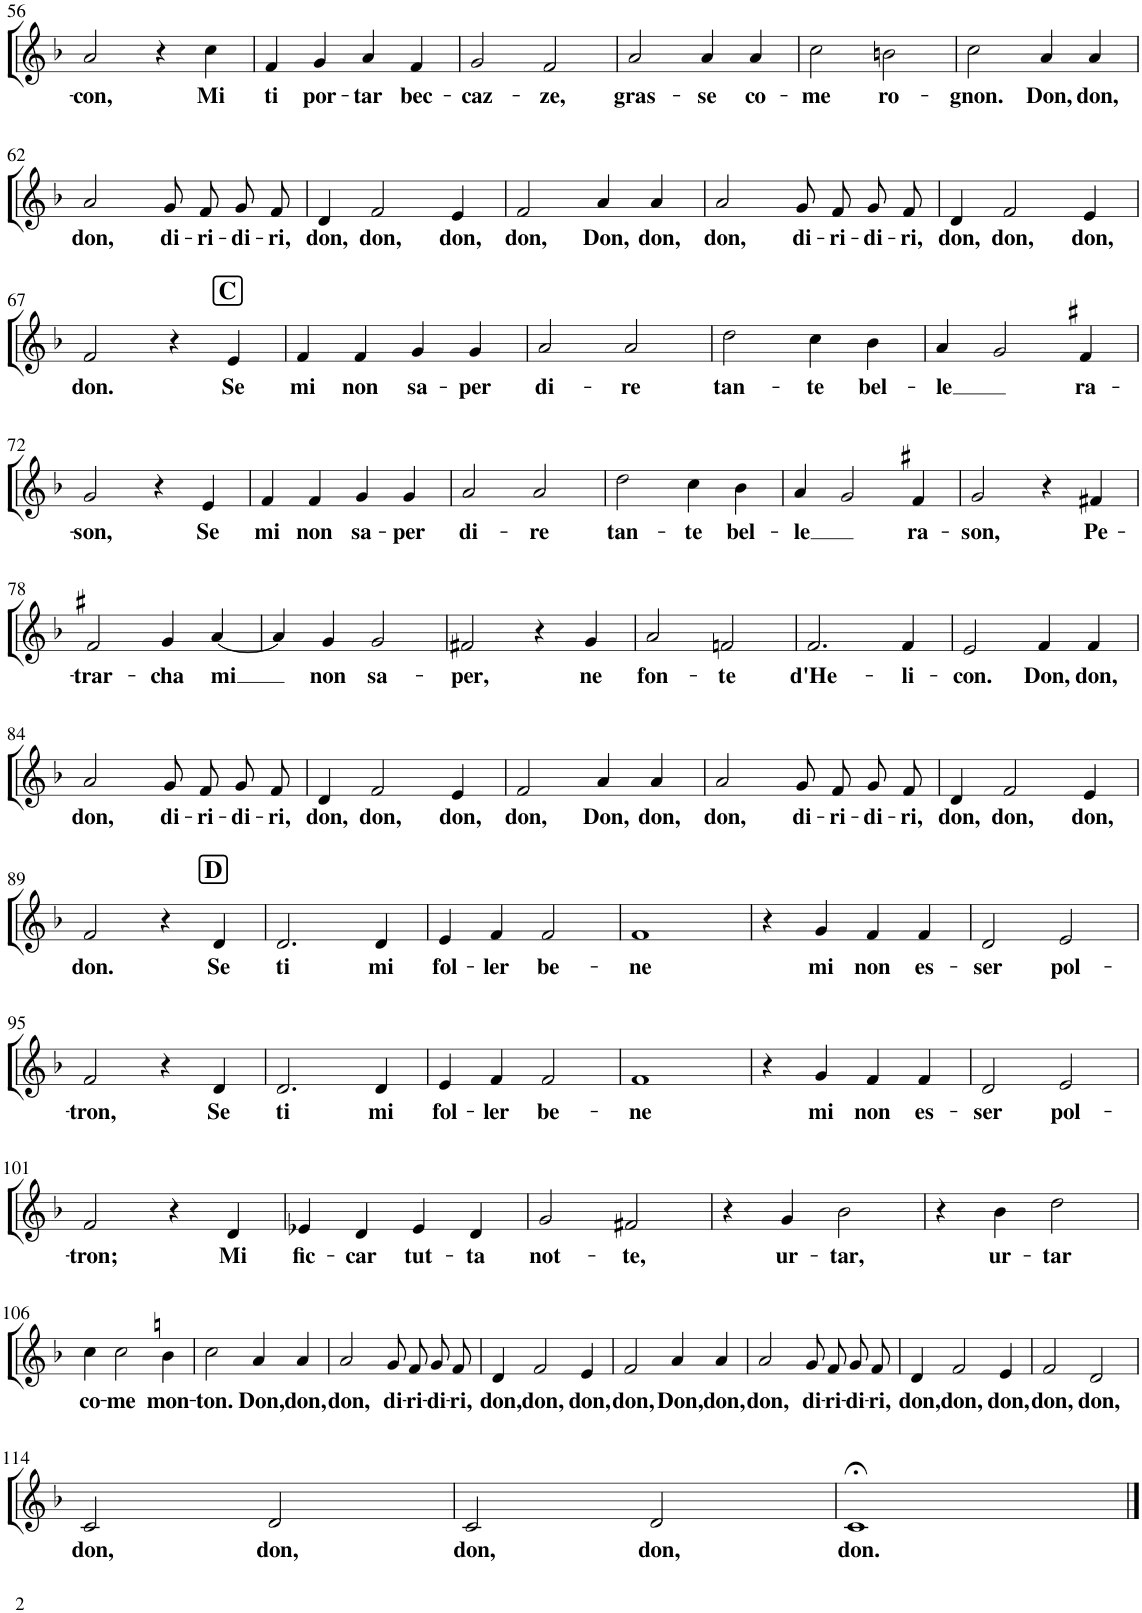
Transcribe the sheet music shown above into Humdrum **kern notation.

**kern	**text
*part1	*part1
*staff1	*staff1
*I"Canto	*
!!LO:PB:g=z
*clefG2	*
*k[b-]	*
*M1/4	*
=56	=56
!	!LO:LY:b
[4a/	-con,
4ryy	.
4r	.
!	!LO:LY:b
4cc\	Mi
=57	=57
!	!LO:LY:b
4f/	ti
4a/]	.
!	!LO:LY:b
4g/	por-
!	!LO:LY:b
4a/	-tar
!	!LO:LY:b
4f/	bec-
=58	=58
!	!LO:LY:b
[4g/	-caz-
4ryy	.
!	!LO:LY:b
2f/	-ze,
=59	=59
!	!LO:LY:b
[4a/	gras-
4g/]	.
!	!LO:LY:b
4a/	-se
!	!LO:LY:b
4a/	co-
=60	=60
!	!LO:LY:b
[4cc\	-me
4a/]	.
!	!LO:LY:b
2bn\	ro-
=61	=61
!	!LO:LY:b
[4cc\	-gnon.
4cc\]	.
!	!LO:LY:b
4a/	Don,
!	!LO:LY:b
4a/	don,
!!LO:LB:g=z
=62	=62
!	!LO:LY:b
[4a/	don,
4cc\]	.
!	!LO:LY:b
8g/	di-
!	!LO:LY:b
8f/	-ri-
!	!LO:LY:b
8g/	-di-
!	!LO:LY:b
8f/	-ri,
=63	=63
!	!LO:LY:b
4d/	don,
4a/]	.
!	!LO:LY:b
2f/	don,
!	!LO:LY:b
4e/	don,
=64	=64
!	!LO:LY:b
[4f/	don,
4ryy	.
!	!LO:LY:b
4a/	Don,
!	!LO:LY:b
4a/	don,
=65	=65
!	!LO:LY:b
[4a/	don,
4f/]	.
!	!LO:LY:b
8g/	di-
!	!LO:LY:b
8f/	-ri-
!	!LO:LY:b
8g/	-di-
!	!LO:LY:b
8f/	-ri,
=66	=66
!	!LO:LY:b
4d/	don,
4a/]	.
!	!LO:LY:b
2f/	don,
!	!LO:LY:b
4e/	don,
!!LO:LB:g=z
!!LO:REH:place=s1:a:B:cj:fs=14:t=C:qo=3
=67	=67
!	!LO:LY:b
[4f/	don.
4ryy	.
4r	.
!	!LO:LY:b
4e/	Se
=68	=68
!	!LO:LY:b
4f/	mi
4f/]	.
!	!LO:LY:b
4f/	non
!	!LO:LY:b
4g/	sa-
!	!LO:LY:b
4g/	-per
=69	=69
!	!LO:LY:b
[4a/	di-
4ryy	.
!	!LO:LY:b
2a/	-re
=70	=70
!	!LO:LY:b
[4dd\	tan-
4a/]	.
!	!LO:LY:b
4cc\	-te
!	!LO:LY:b
4b-\	bel-
=71	=71
!	!LO:LY:b
4a/	-le
4dd\]	.
2g/	.
!	!LO:LY:b
4f#X/	ra-
!!LO:LB:g=z
=72	=72
!	!LO:LY:b
[4g/	-son,
4ryy	.
4r	.
!	!LO:LY:b
4e/	Se
=73	=73
!	!LO:LY:b
4f/	mi
4g/]	.
!	!LO:LY:b
4f/	non
!	!LO:LY:b
4g/	sa-
!	!LO:LY:b
4g/	-per
=74	=74
!	!LO:LY:b
[4a/	di-
4ryy	.
!	!LO:LY:b
2a/	-re
=75	=75
!	!LO:LY:b
[4dd\	tan-
4a/]	.
!	!LO:LY:b
4cc\	-te
!	!LO:LY:b
4b-\	bel-
=76	=76
!	!LO:LY:b
4a/	-le
4dd\]	.
2g/	.
!	!LO:LY:b
4f#X/	ra-
=77	=77
!	!LO:LY:b
[4g/	-son,
4ryy	.
4r	.
!	!LO:LY:b
4f#X/	Pe-
!!LO:LB:g=z
=78	=78
!	!LO:LY:b
[4f#X/	-trar-
4g/]	.
!	!LO:LY:b
4g/	-cha
!	!LO:LY:b
[4a/	mi
=79	=79
4a/]	.
4f#/]	.
!	!LO:LY:b
4g/	non
!	!LO:LY:b
2g/	sa-
=80	=80
!	!LO:LY:b
[4f#X/	-per,
4ryy	.
4r	.
!	!LO:LY:b
4g/	ne
=81	=81
!	!LO:LY:b
[4a/	fon-
4f#/]	.
!	!LO:LY:b
2fn/	-te
=82	=82
!	!LO:LY:b
[4f/	d'He-
4a/]	.
4ryy	.
!	!LO:LY:b
4f/	-li-
=83	=83
!	!LO:LY:b
[4e/	-con.
4f/_	.
!	!LO:LY:b
4f/	Don,
!	!LO:LY:b
4f/	don,
!!LO:LB:g=z
=84	=84
!	!LO:LY:b
[4a/	don,
4e/]	.
4f/]	.
!	!LO:LY:b
8g/	di-
!	!LO:LY:b
8f/	-ri-
!	!LO:LY:b
8g/	-di-
!	!LO:LY:b
8f/	-ri,
=85	=85
!	!LO:LY:b
4d/	don,
4a/]	.
!	!LO:LY:b
2f/	don,
!	!LO:LY:b
4e/	don,
=86	=86
!	!LO:LY:b
[4f/	don,
4ryy	.
!	!LO:LY:b
4a/	Don,
!	!LO:LY:b
4a/	don,
=87	=87
!	!LO:LY:b
[4a/	don,
4f/]	.
!	!LO:LY:b
8g/	di-
!	!LO:LY:b
8f/	-ri-
!	!LO:LY:b
8g/	-di-
!	!LO:LY:b
8f/	-ri,
=88	=88
!	!LO:LY:b
4d/	don,
4a/]	.
!	!LO:LY:b
2f/	don,
!	!LO:LY:b
4e/	don,
!!LO:LB:g=z
!!LO:REH:place=s1:a:B:cj:fs=14:t=D:qo=3
=89	=89
!	!LO:LY:b
[4f/	don.
4ryy	.
4r	.
!	!LO:LY:b
4d/	Se
=90	=90
!	!LO:LY:b
[4d/	ti
4f/]	.
4ryy	.
!	!LO:LY:b
4d/	mi
=91	=91
!	!LO:LY:b
4e/	fol-
4d/_	.
!	!LO:LY:b
4f/	-ler
!	!LO:LY:b
2f/	be-
=92	=92
!	!LO:LY:b
[4f	-ne
4d/]	.
=93	=93
4r	.
4f_	.
!	!LO:LY:b
4g/	mi
!	!LO:LY:b
4f/	non
!	!LO:LY:b
4f/	es-
=94	=94
!	!LO:LY:b
[4d/	-ser
4f_	.
!	!LO:LY:b
2e/	pol-
!!LO:LB:g=z
=95	=95
!	!LO:LY:b
[4f/	-tron,
4d/]	.
4f]	.
4r	.
!	!LO:LY:b
4d/	Se
=96	=96
!	!LO:LY:b
[4d/	ti
4f/]	.
4ryy	.
!	!LO:LY:b
4d/	mi
=97	=97
!	!LO:LY:b
4e/	fol-
4d/_	.
!	!LO:LY:b
4f/	-ler
!	!LO:LY:b
2f/	be-
=98	=98
!	!LO:LY:b
[4f	-ne
4d/]	.
=99	=99
4r	.
4f_	.
!	!LO:LY:b
4g/	mi
!	!LO:LY:b
4f/	non
!	!LO:LY:b
4f/	es-
=100	=100
!	!LO:LY:b
[4d/	-ser
4f_	.
!	!LO:LY:b
2e/	pol-
!!LO:LB:g=z
=101	=101
!	!LO:LY:b
[4f/	-tron;
4d/]	.
4f]	.
4r	.
!	!LO:LY:b
4d/	Mi
=102	=102
!	!LO:LY:b
4e-X/	fic-
4f/]	.
!	!LO:LY:b
4d/	-car
!	!LO:LY:b
4e-/	tut-
!	!LO:LY:b
4d/	-ta
=103	=103
!	!LO:LY:b
[4g/	not-
4ryy	.
!	!LO:LY:b
2f#X/	-te,
=104	=104
4r	.
4g/]	.
!	!LO:LY:b
4g/	ur-
!	!LO:LY:b
2b-\	-tar,
=105	=105
4r	.
!	!LO:LY:b
4b-\	ur-
!	!LO:LY:b
2dd\	-tar
!!LO:LB:g=z
=106	=106
!	!LO:LY:b
4cc\	co-
!	!LO:LY:b
2cc\	-me
!	!LO:LY:b
4bn\	mon-
=107	=107
!	!LO:LY:b
[4cc\	-ton.
4ryy	.
!	!LO:LY:b
4a/	Don,
!	!LO:LY:b
4a/	don,
=108	=108
!	!LO:LY:b
[4a/	don,
4cc\]	.
!	!LO:LY:b
8g/	di-
!	!LO:LY:b
8f/	-ri-
!	!LO:LY:b
8g/	-di-
!	!LO:LY:b
8f/	-ri,
=109	=109
!	!LO:LY:b
4d/	don,
4a/]	.
!	!LO:LY:b
2f/	don,
!	!LO:LY:b
4e/	don,
=110	=110
!	!LO:LY:b
[4f/	don,
4ryy	.
!	!LO:LY:b
4a/	Don,
!	!LO:LY:b
4a/	don,
=111	=111
!	!LO:LY:b
[4a/	don,
4f/]	.
!	!LO:LY:b
8g/	di-
!	!LO:LY:b
8f/	-ri-
!	!LO:LY:b
8g/	-di-
!	!LO:LY:b
8f/	-ri,
=112	=112
!	!LO:LY:b
4d/	don,
4a/]	.
!	!LO:LY:b
2f/	don,
!	!LO:LY:b
4e/	don,
=113	=113
!	!LO:LY:b
[4f/	don,
4ryy	.
!	!LO:LY:b
2d/	don,
!!LO:LB:g=z
=114	=114
!	!LO:LY:b
[4c/	don,
4f/]	.
!	!LO:LY:b
2d/	don,
=115	=115
!	!LO:LY:b
[4c/	don,
4c/]	.
!	!LO:LY:b
2d/	don,
=116	=116
!	!LO:LY:b
[4c	don.
4c/]	.
==117	==117
4c_	.
=118	=118
4c_	.
=119	=119
4c;<]	.
=	=
*-	*-
